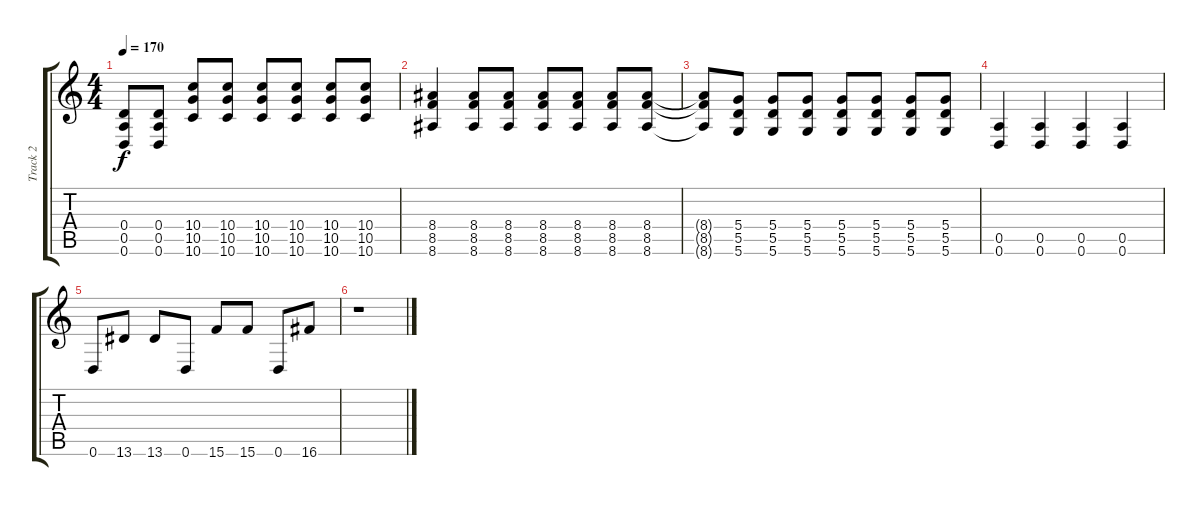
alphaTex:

\track ("Track 2" "Track 2") {instrument distortionguitar}
\staff {score tabs}
\tuning (E4 B3 G3 D3 A2 D2) {hide}
\ts (4 4)
\tempo 170
\clef g2
\ks c
(0.4{t} 0.5{t} 0.6{t}).8{dy f} (0.4 0.5 0.6).8 (10.4 10.5 10.6).8 (10.4 10.5 10.6).8 (10.4 10.5 10.6).8 (10.4 10.5 10.6).8 (10.4 10.5 10.6).8 (10.4 10.5 10.6).8 |
(8.4 8.5 8.6).4 (8.4 8.5 8.6).8 (8.4 8.5 8.6).8 (8.4 8.5 8.6).8 (8.4 8.5 8.6).8 (8.4 8.5 8.6).8 (8.4 8.5 8.6).8 |
(8.4{t} 8.5{t} 8.6{t}).8 (5.4 5.5 5.6).8 (5.4 5.5 5.6).8 (5.4 5.5 5.6).8 (5.4 5.5 5.6).8 (5.4 5.5 5.6).8 (5.4 5.5 5.6).8 (5.4 5.5 5.6).8 |
(0.5 0.6).4 (0.5 0.6).4 (0.5 0.6).4 (0.5 0.6).4 |
0.6.8 13.6.8 13.6.8 0.6.8 15.6.8 15.6.8 0.6.8 16.6.8 |
r.1
